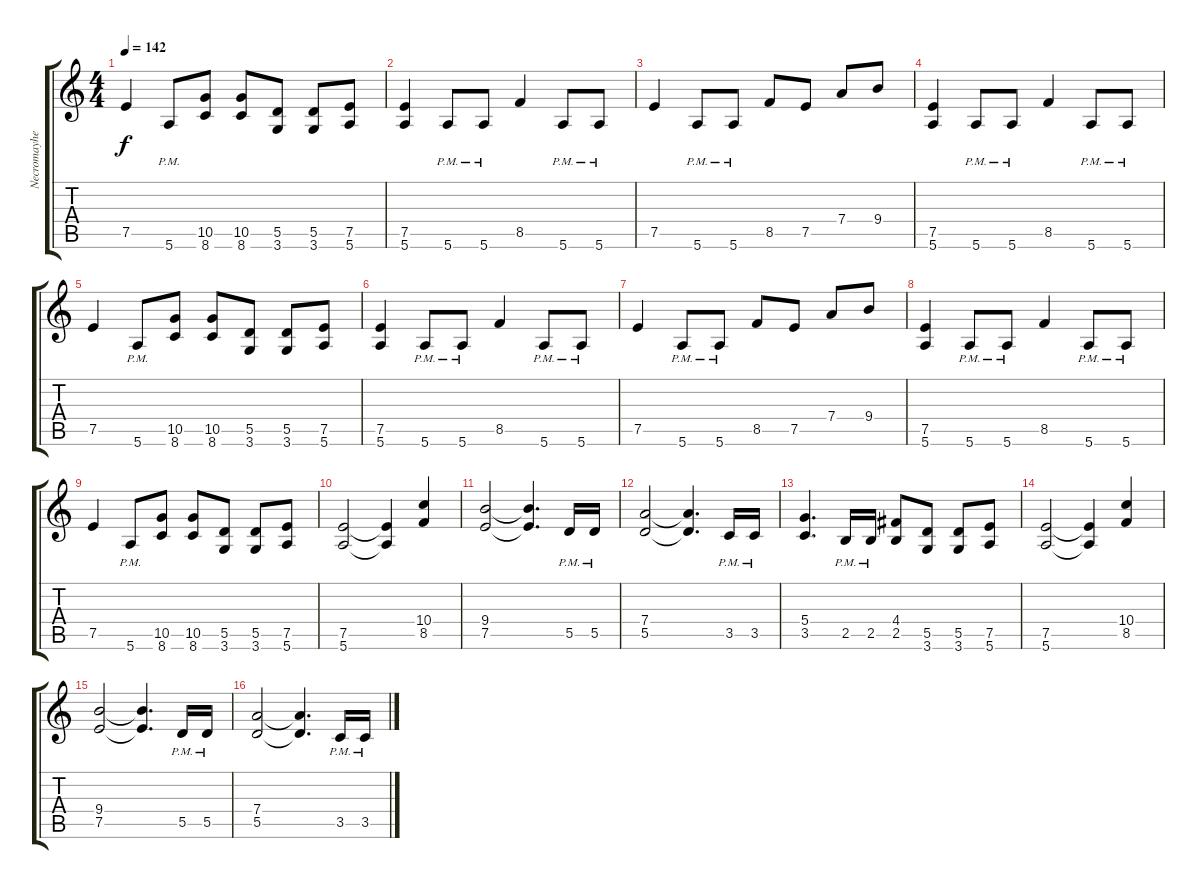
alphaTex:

\track ("Necromayhem" "Necromayhe") {instrument distortionguitar}
\staff {score tabs}
\tuning (E4 B3 G3 D3 A2 E2) {hide}
\ts (4 4)
\tempo 142
\clef g2
\ks c
7.5.4{dy f} 5.6{pm}.8 (10.5 8.6).8 (10.5 8.6).8 (5.5 3.6).8 (5.5 3.6).8 (7.5 5.6).8 |
(7.5 5.6).4 5.6{pm}.8 5.6{pm}.8 8.5.4 5.6{pm}.8 5.6{pm}.8 |
7.5.4 5.6{pm}.8 5.6{pm}.8 8.5.8 7.5.8 7.4.8 9.4.8 |
(7.5 5.6).4 5.6{pm}.8 5.6{pm}.8 8.5.4 5.6{pm}.8 5.6{pm}.8 |
7.5.4 5.6{pm}.8 (10.5 8.6).8 (10.5 8.6).8 (5.5 3.6).8 (5.5 3.6).8 (7.5 5.6).8 |
(7.5 5.6).4 5.6{pm}.8 5.6{pm}.8 8.5.4 5.6{pm}.8 5.6{pm}.8 |
7.5.4 5.6{pm}.8 5.6{pm}.8 8.5.8 7.5.8 7.4.8 9.4.8 |
(7.5 5.6).4 5.6{pm}.8 5.6{pm}.8 8.5.4 5.6{pm}.8 5.6{pm}.8 |
7.5.4 5.6{pm}.8 (10.5 8.6).8 (10.5 8.6).8 (5.5 3.6).8 (5.5 3.6).8 (7.5 5.6).8 |
(7.5 5.6).2 (7.5{t} 5.6{t}).4 (10.4 8.5).4 |
(9.4 7.5).2 (9.4{t} 7.5{t}).4{d} 5.5{pm}.16 5.5{pm}.16 |
(7.4 5.5).2 (7.4{t} 5.5{t}).4{d} 3.5{pm}.16 3.5{pm}.16 |
(5.4 3.5).4{d} 2.5{pm}.16 2.5{pm}.16 (4.4 2.5).8 (5.5 3.6).8 (5.5 3.6).8 (7.5 5.6).8 |
(7.5 5.6).2 (7.5{t} 5.6{t}).4 (10.4 8.5).4 |
(9.4 7.5).2 (9.4{t} 7.5{t}).4{d} 5.5{pm}.16 5.5{pm}.16 |
(7.4 5.5).2 (7.4{t} 5.5{t}).4{d} 3.5{pm}.16 3.5{pm}.16
